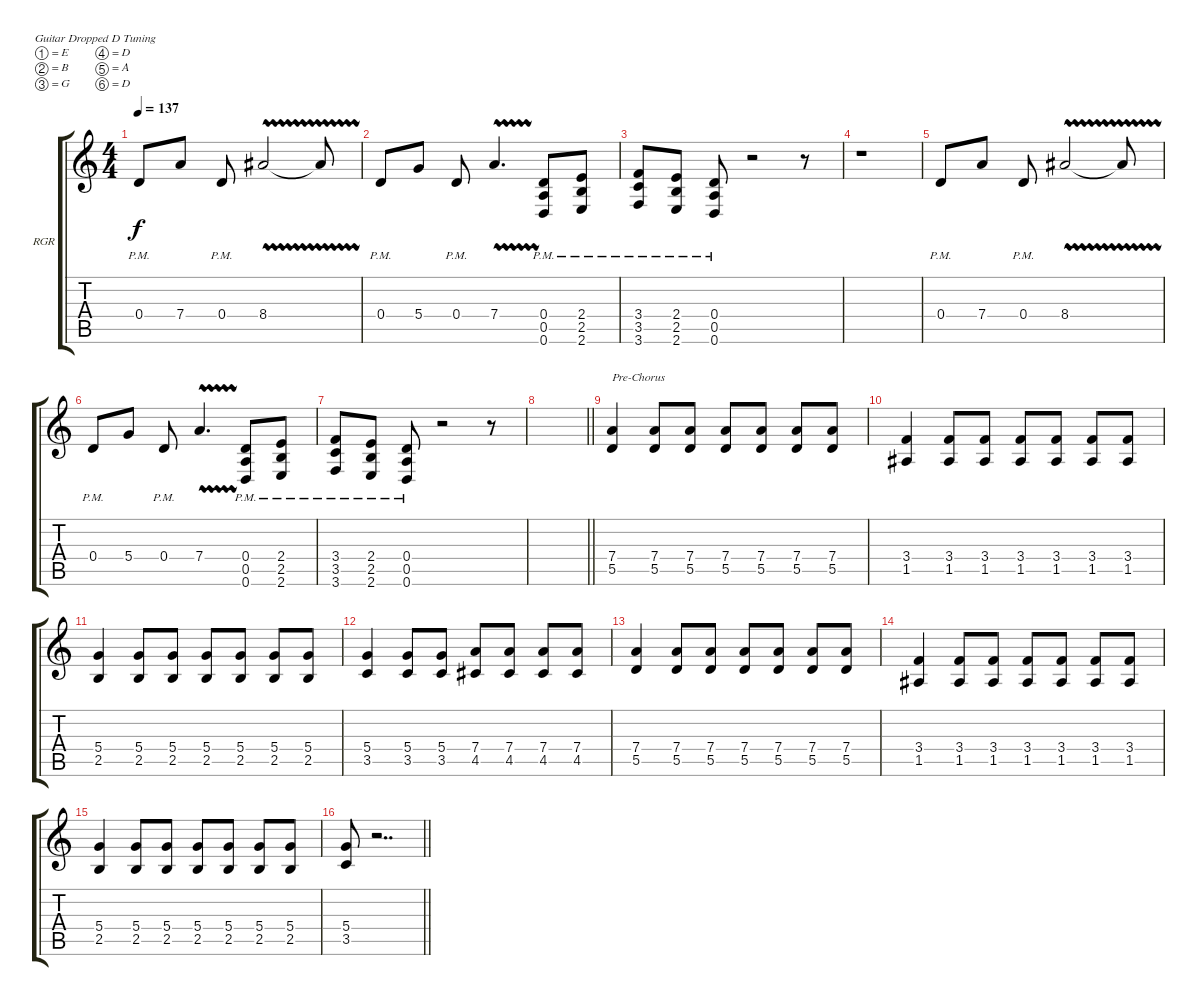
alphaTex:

\defaultSystemsLayout 4
\bracketExtendMode groupsimilarinstruments
\firstSystemTrackNameOrientation horizontal
\otherSystemsTrackNameOrientation horizontal
\track ("Rhythm Guitar(Right)" "RGR") {instrument distortionguitar}
\staff {score tabs}
\tuning (E4 B3 G3 D3 A2 D2)
\ts (4 4)
\tempo 137
\clef g2
\ks c
0.4{pm}.8{dy f} 7.4.8 0.4{pm}.8 8.4{vw}.2 8.4{vw t}.8 |
0.4{pm}.8 5.4.8 0.4{pm}.8 7.4{vw}.4{d} (0.6{pm} 0.5{pm} 0.4{pm}).8 (2.6{pm} 2.5{pm} 2.4{pm}).8 |
(3.4{pm} 3.5{pm} 3.6{pm}).8 (2.6{pm} 2.5{pm} 2.4{pm}).8 (0.4{pm} 0.5{pm} 0.6{pm}).8 r.2 r.8 |
r.1 |
0.4{pm}.8 7.4.8 0.4{pm}.8 8.4{vw}.2 8.4{vw t}.8 |
0.4{pm}.8 5.4.8 0.4{pm}.8 7.4{vw}.4{d} (0.6{pm} 0.5{pm} 0.4{pm}).8 (2.6{pm} 2.5{pm} 2.4{pm}).8 |
(3.4{pm} 3.5{pm} 3.6{pm}).8 (2.6{pm} 2.5{pm} 2.4{pm}).8 (0.4{pm} 0.5{pm} 0.6{pm}).8 r.2 r.8 |
\barLineRight lightlight
|
(7.4 5.5).4{txt "Pre-Chorus"} (7.4 5.5).8 (7.4 5.5).8 (7.4 5.5).8 (7.4 5.5).8 (7.4 5.5).8 (7.4 5.5).8 |
(3.4 1.5).4 (3.4 1.5).8 (3.4 1.5).8 (3.4 1.5).8 (3.4 1.5).8 (3.4 1.5).8 (3.4 1.5).8 |
(5.4 2.5).4 (5.4 2.5).8 (5.4 2.5).8 (5.4 2.5).8 (5.4 2.5).8 (5.4 2.5).8 (5.4 2.5).8 |
(5.4 3.5).4 (5.4 3.5).8 (5.4 3.5).8 (7.4 4.5).8 (7.4 4.5).8 (7.4 4.5).8 (7.4 4.5).8 |
(7.4 5.5).4 (7.4 5.5).8 (7.4 5.5).8 (7.4 5.5).8 (7.4 5.5).8 (7.4 5.5).8 (7.4 5.5).8 |
(3.4 1.5).4 (3.4 1.5).8 (3.4 1.5).8 (3.4 1.5).8 (3.4 1.5).8 (3.4 1.5).8 (3.4 1.5).8 |
(5.4 2.5).4 (5.4 2.5).8 (5.4 2.5).8 (5.4 2.5).8 (5.4 2.5).8 (5.4 2.5).8 (5.4 2.5).8 |
\barLineRight lightlight
(5.4 3.5).8 r.2{dd}
